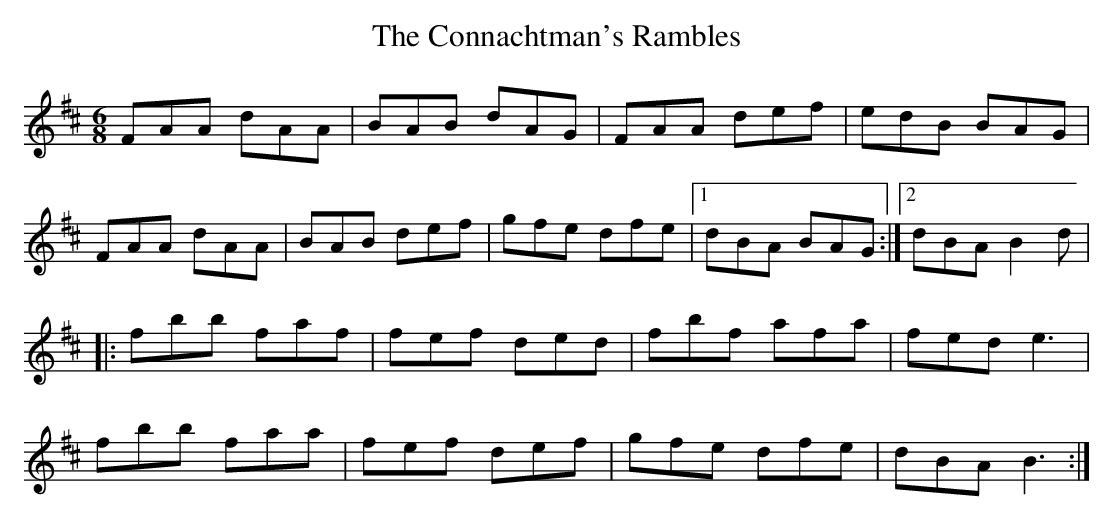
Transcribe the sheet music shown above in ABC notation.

X:1
T:The Connachtman's Rambles
M:6/8
L:1/8
K:AMix
FAA dAA|BAB dAG|FAA def|edB BAG|
FAA dAA|BAB def|gfe dfe|1 dBA BAG :|2dBA B2 d|
|: fbb faf|fef ded|fbf afa|fed e3|
fbb faa|fef def|gfe dfe|dBA B3 :|
